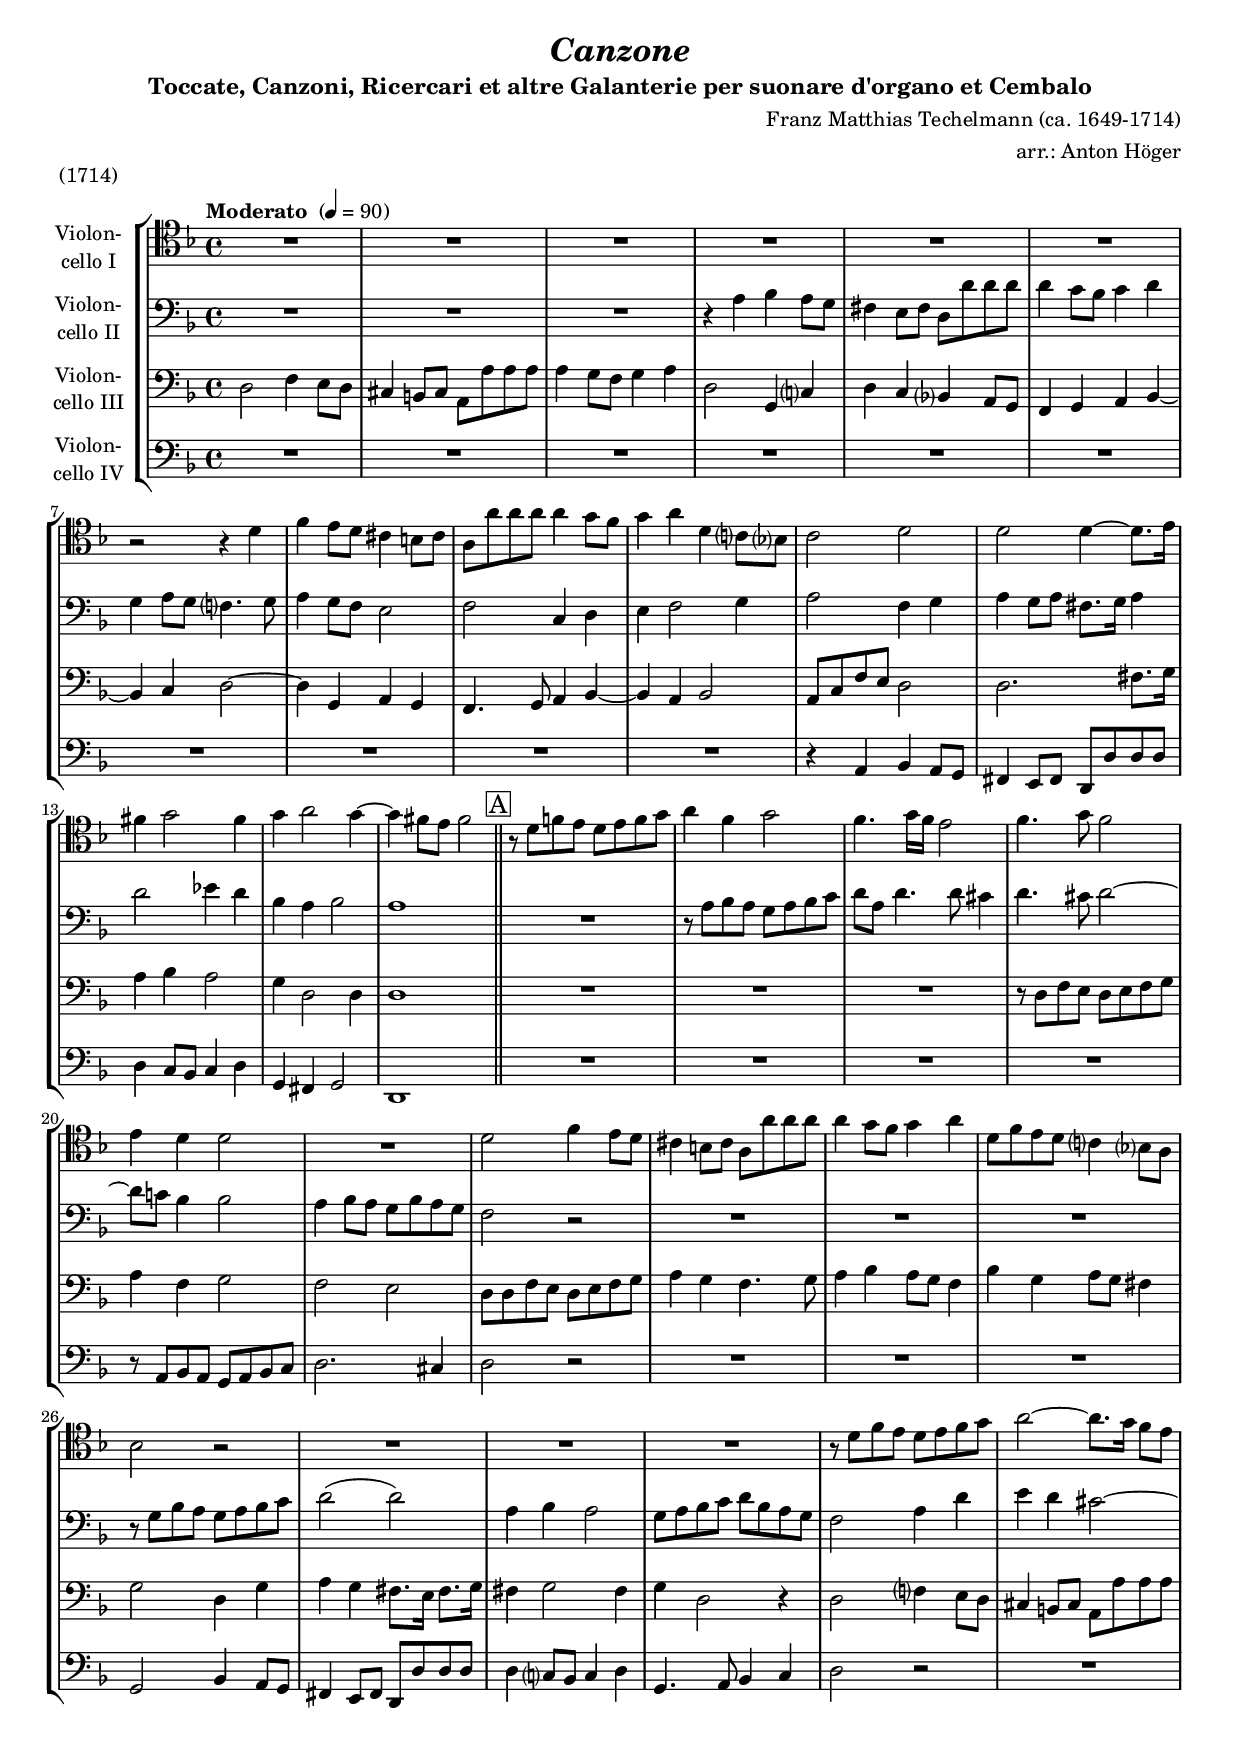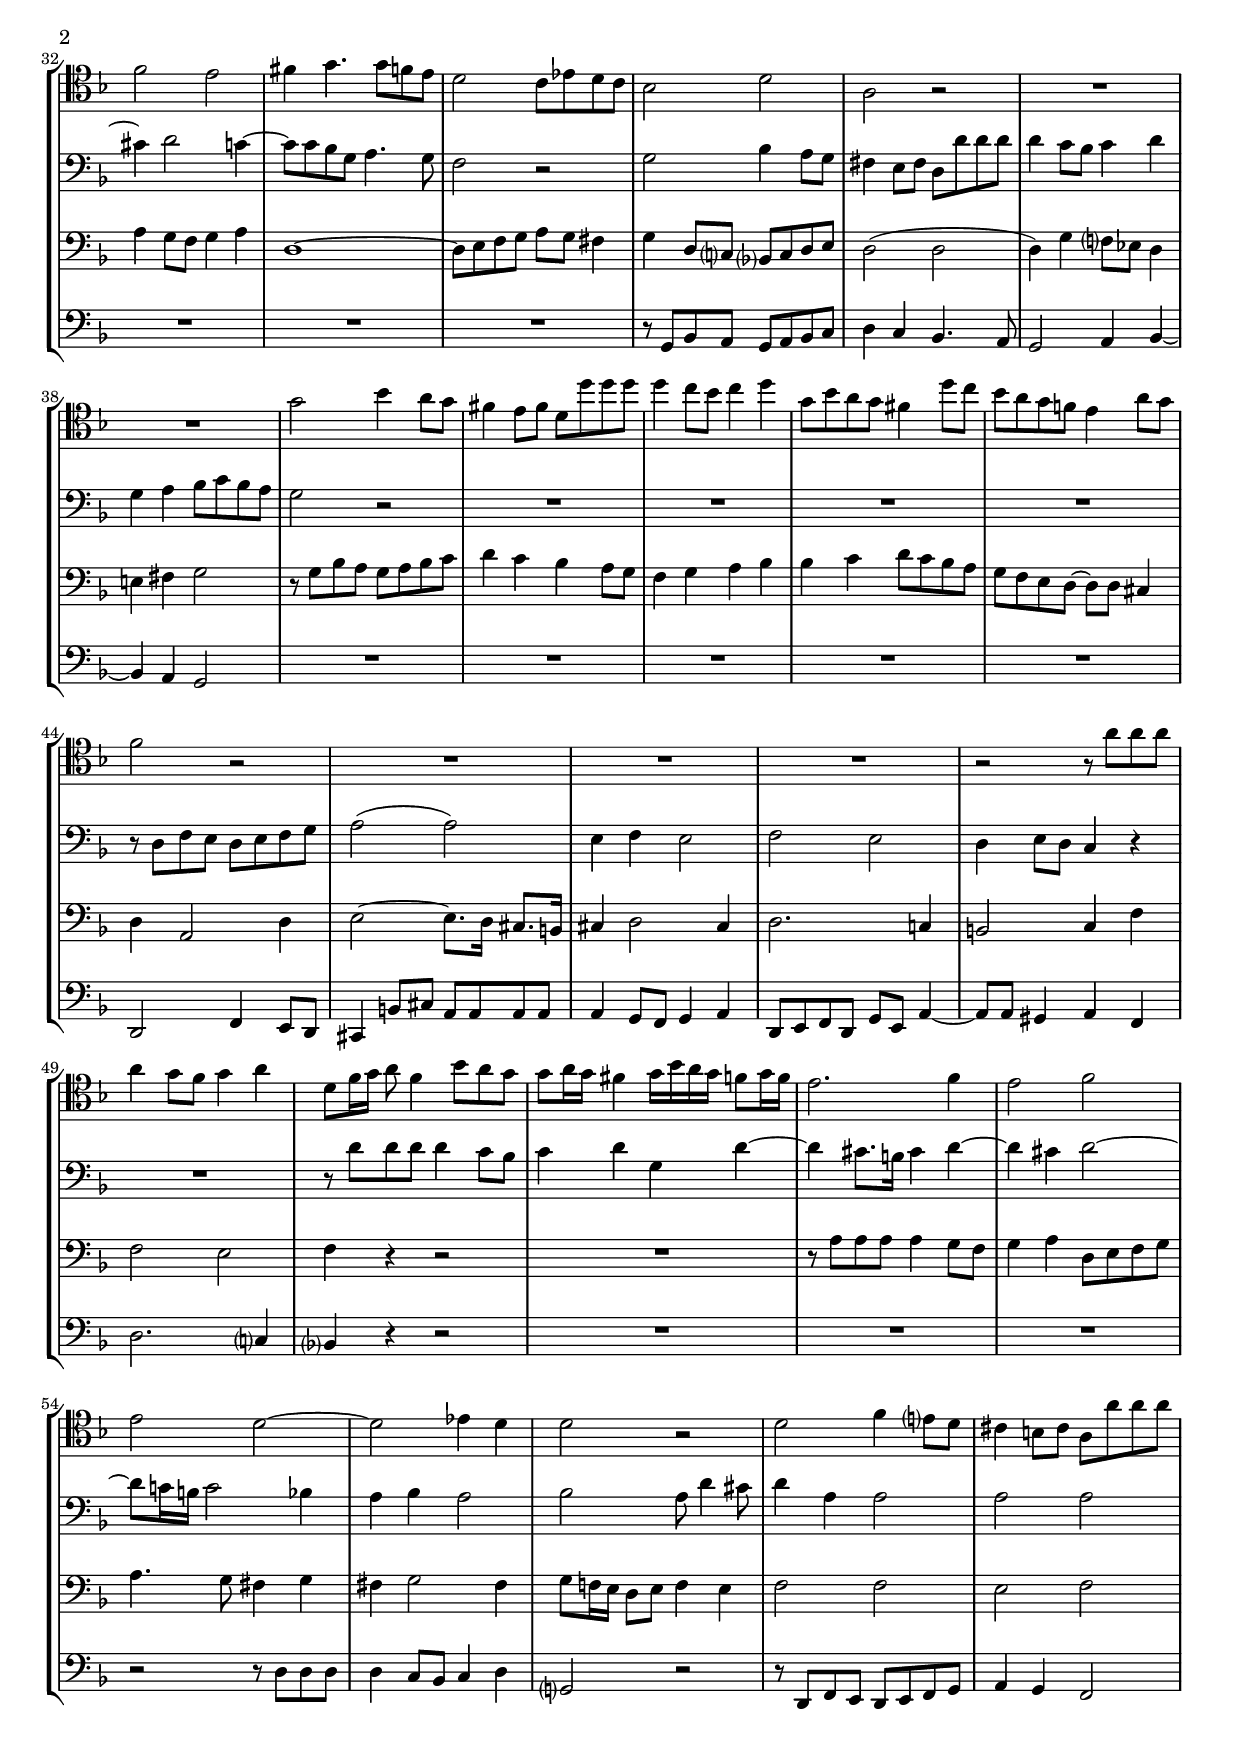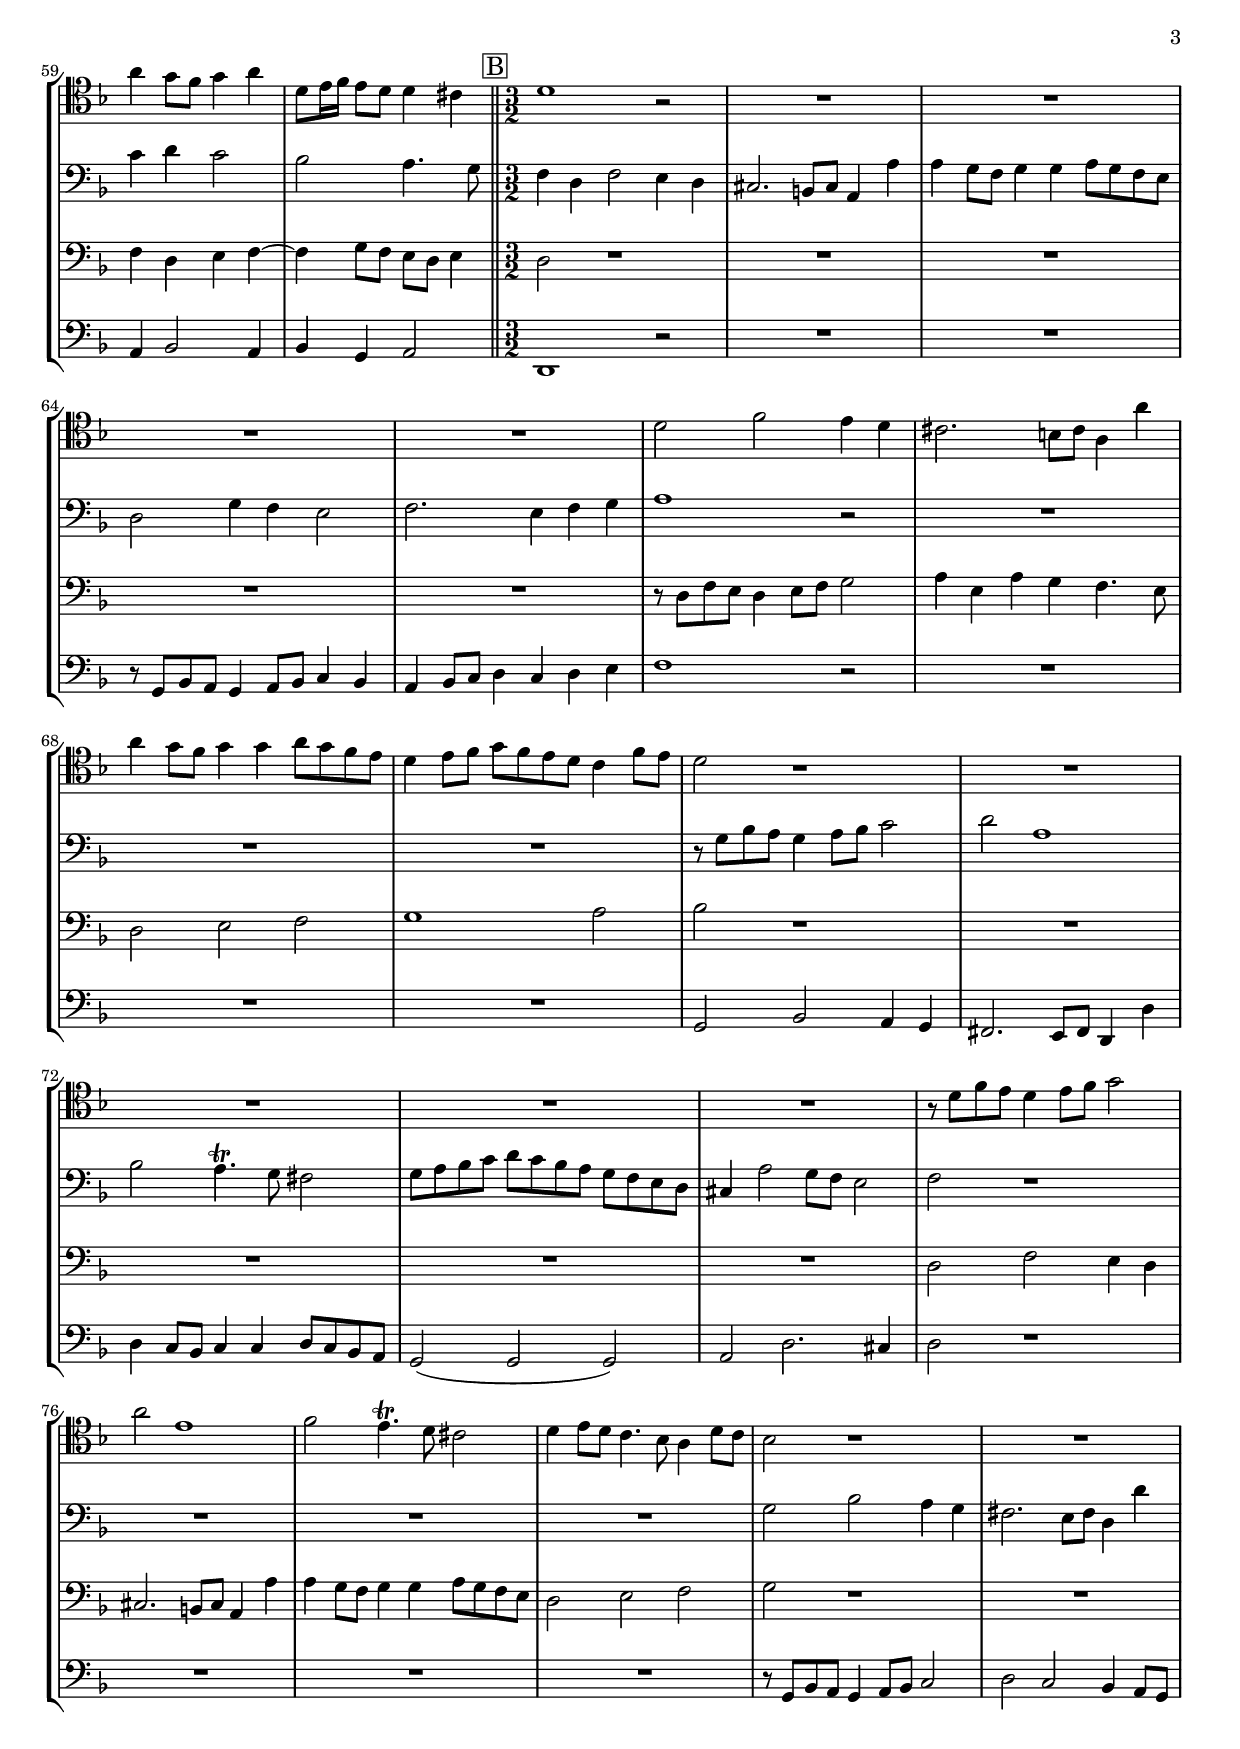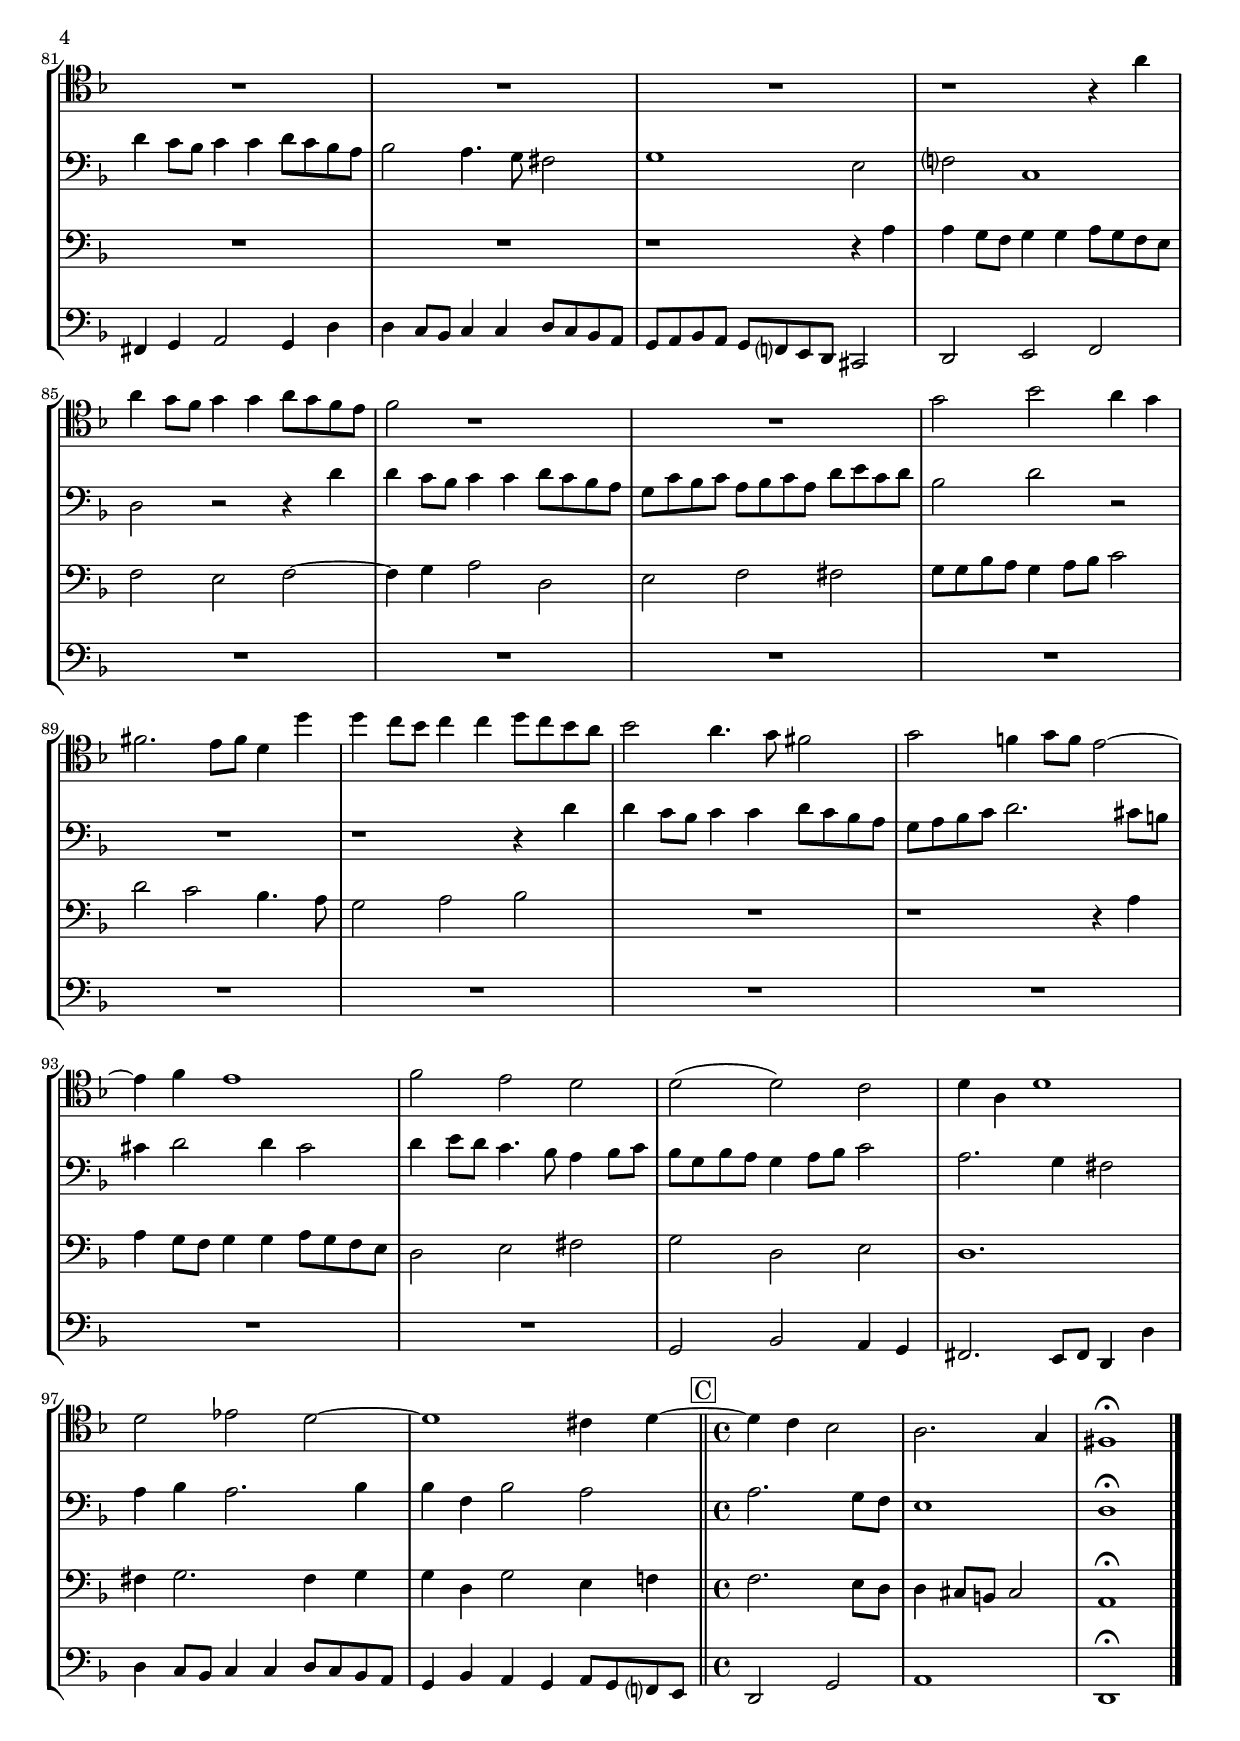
\version "2.18.2"
\include "deutsch.ly"
  
#(set-global-staff-size 17.75)

\header {
  title     = \markup \bold \italic "Canzone"
  subtitle  = "Toccate, Canzoni, Ricercari et altre Galanterie per suonare d'organo et Cembalo"
  composer  = "Franz Matthias Techelmann (ca. 1649-1714)"
  arranger  = "arr.: Anton Höger"
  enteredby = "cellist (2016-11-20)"
  piece     = "(1714)"
}

voiceconsts = {
  \key e \minor
  \time 4/4
  \clef "bass"
%  \numericTimeSignature
  \compressFullBarRests
  % Set default beaming for all staves
%  \set Timing.beamExceptions = #'()
%  \set Timing.baseMoment     = #(ly:make-moment 1 4)
%  \set Timing.beatStructure  = #'(1 1 1)
  \tempo "Moderato " 4=90
}

%minstr = "harpsichord"
mist = "string ensemble 1"
%minstr = "accordion"
miba = "bassoon"
%milo = "drawbar organ"
milo = "harpsichord"

boxa = { \bar "||"  \mark \markup \box "A" }
boxb = { \bar "||"  \mark \markup \box "B" \time 3/2 }
boxc = { \bar "||"  \mark \markup \box "C" \time 4/4 }

va = \relative c' {
  \voiceconsts
  \clef "tenor"
  
  R1*6
  r2 r4 e
  g fis8 e dis4 cis8 dis h h' h h h4 a8 g
  a4 h e, d?8 c?
  d2 e

  e e4~ e8. fis16
  gis4 a2 gis4
  a h2 a4~
  a gis8 fis gis2 \boxa
  r8 e g! fis e fis g a

  h4 g a2
  g4. a16 g fis2
  g4. a8 g2
  fis4 e e2

  R1
  e2 g4 fis8 e
  dis4 cis8 dis h h' h h
  h4 a8 g a4 h

  e,8 g fis e d?4 c?8 h
  c2 r
  R1*3
  r8 e g fis e fis g a
  h2~ h8. a16 g8 fis
  g2 fis

  gis4 a4. a8 g fis
  e2 d8 f e d
  c2 e
  h r

  R1*2
  a'2 c4 h8 a
  gis4 fis8 gis e e' e e
  e4 d8 c d4 e

  a,8 c h a gis4 e'8 d
  c h a g! fis4 h8 a
  g2 r
  R1*3
  r2 r8 h h h
  h4 a8 g a4 h

  e,8 g16 a h8 g4 c8 h a
  a h16 a gis4 a16 c h a g8 a16 g
  fis2. g4
  fis2 g

  fis e~
  e f4 e
  e2 r
  e g4 fis?8 e

  dis4 cis8 dis h h' h h
  h4 a8 g a4 h
  e,8 fis16 g fis8 e e4 dis \boxb
  e1 r2

  R1.*4
  e2 g fis4 e
  dis2. cis8 dis h4 h'

  h a8 g a4 a h8 a g fis
  e4 fis8 g a g fis e d4 g8 fis
  e2 r1

  R1.*4
  r8 e g fis e4 fis8 g a2
  h fis1

  g2 fis4.\trill e8 dis2
  e4 fis8 e d4. c8 h4 e8 d
  c2 r1

  R1.*4
  r1 r4 h'
  h a8 g a4 a h8 a g fis

  g2 r1
  R1.
  a2 c h4 a

  gis2. fis8 gis e4 e'
  e d8 c d4 d e8 d c h
  c2 h4. a8 gis2

  a g!4 a8 g fis2~
  fis4 g fis1
  g2 fis e

  e( e) d
  e4 h e1
  e2 f e~

  e1 dis4 e~ \boxc
  e d c2
  h2. a4
  gis1\fermata \bar "|."
}

vb = \relative c' {
  \voiceconsts

  R1*3
  r4 h c h8 a
  gis4 fis8 gis e e' e e
  e4 d8 c d4 e

  a, h8 a g?4. a8
  h4 a8 g fis2
  g d4 e
  fis g2 a4
  h2 g4 a

  h a8 h gis8. a16 h4
  e2 f4 e
  c h c2
  h1 \boxa
  R1

  r8 h c h a h c d
  e h e4. e8 dis4
  e4. dis8 e2~
  e8 d! c4 c2

  h4 c8 h a c h a
  g2 r
  R1*3
  r8 a c h a h c d
  e2( e)
  h4 c h2

  a8 h c d e c h a
  g2 h4 e
  fis e dis2~
  dis4 e2 d4~

  d8 d c a h4. a8
  g2 r
  a c4 h8 a
  gis4 fis8 gis e e' e e

  e4 d8 c d4 e
  a, h c8 d c h
  a2 r
  R1*4
  r8 e g fis e fis g a
  h2( h)

  fis4 g fis2
  g fis
  e4 fis8 e d4 r
  R1

  r8 e' e e e4 d8 c
  d4 e a, e'~
  e dis8. cis16 dis4 e~
  e dis e2~

  e8 d!16 cis d2 c4
  h c h2
  c h8 e4 dis8
  e4 h h2

  h h
  d4 e d2
  c h4. a8 \boxb
  g4 e g2 fis4 e

  dis2. cis8 dis h4 h'
  h a8 g a4 a h8 a g fis
  e2 a4 g fis2

  g2. fis4 g a
  h1 r2
  R1.*3
  r8 a c h a4 h8 c d2

  e h1
  c2 h4.\trill a8 gis2
  a8 h c d e d c h a g fis e

  dis4 h'2 a8 g fis2
  g r1
  R1.*3
  a2 c h4 a

  gis2. fis8 gis e4 e'
  e d8 c d4 d e8 d c h
  c2 h4. a8 gis2

  a1 fis2
  g? d1
  e2 r r4 e'

  e d8 c d4 d e8 d c h
  a d c d h c d h e fis d e
  c2 e r

  R1.
  r1 r4 e
  e d8 c d4 d e8 d c h

  a h c d e2. dis8 cis
  dis4 e2 e4 dis2
  e4 fis8 e d4. c8 h4 c8 d

  c a c h a4 h8 c d2
  h2. a4 gis2
  h4 c h2. c4

  c g c2 h \boxc
  h2. a8 g
  fis1
  e\fermata \bar "|."
  
}

vc = \relative c {
  \voiceconsts

  e2 g4 fis8 e
  dis4 cis8 dis h8 h' h h
  h4 a8 g a4 h
  e,2 a,4 d?

  e d c? h8 a
  g4 a h c~
  c d e2~
  e4 a, h a
  g4. a8 h4 c~

  c h c2
  h8 d g fis e2
  e2. gis8. a16
  h4 c h2

  a4 e2 e4
  e1 \boxa
  R1*3
  r8 e g fis e fis g a
  h4 g a2

  g fis
  e8 e g fis e fis g a
  h4 a g4. a8
  h4 c h8 a g4

  c a h8 a gis4
  a2 e4 a
  h a gis8. fis16 gis8. a16
  gis4 a2 gis4

  a e2 r4
  e2 g?4 fis8 e
  dis4 cis8 dis h h' h h
  h4 a8 g a4 h

  e,1~
  e8 fis g a h a gis4
  a e8 d? c? d e fis
  e2( e
  e4) a g?8 f e4
  fis! gis a2
  r8 a c h a h c d
  e4 d c h8 a
  g4 a h c

  c d e8 d c h
  a g fis e~ e e dis4
  e4 h2 e4
  fis2~ fis8. e16 dis8. cis16

  dis4 e2 dis4
  e2. d!4
  cis2 d4 g
  g2 fis

  g4 r r2
  R1
  r8 h h h h4 a8 g
  a4 h e,8 fis g a

  h4. a8 gis4 a
  gis a2 gis4
  a8 g!16 fis e8 fis g4 fis
  g2 g

  fis g
  g4 e fis g~
  g a8 g fis e fis4 \boxb
  e2 r1

  R1.*4
  r8 e g fis e4 fis8 g a2

  h4 fis h a g4. fis8
  e2 fis g
  a1 h2
  c r1

  R1.*4
  e,2 g fis4 e
  dis2. cis8 dis h4 h'
  h a8 g a4 a h8 a g fis
  e2 fis g

  a r1
  R1.*3
  r1 r4 h
  h a8 g a4 a h8 a g fis

  g2 fis g~
  g4 a h2 e,
  fis g gis
  a8 a c h a4 h8 c d2

  e d c4. h8
  a2 h c
  R1.
  r1 r4 h

  h a8 g a4 a h8 a g fis
  e2 fis gis
  a e fis
  e1.

  gis4 a2. gis4 a
  a e a2 fis4 g! \boxc
  g2. fis8 e
  e4 dis8 cis dis2
  h1\fermata \bar "|."
}

vd = \relative c {
  \voiceconsts

  R1*10
  r4 h c h8 a
  gis4 fis8 gis e e' e e
  e4 d8 c d4 e

  a, gis a2
  e1 \boxa
  R1*4
  r8 h' c h a h c d

  e2. dis4
  e2 r
  R1*3
  a,2 c4 h8 a
  gis4 fis8 gis e e' e e
  e4 d?8 c d4 e

  a,4. h8 c4 d
  e2 r
  R1*4
  r8 a, c h a h c d
  e4 d c4. h8

  a2 h4 c~
  c h a2
  R1*5
  e2 g4 fis8 e
  dis4 cis'8 dis h h h h

  h4 a8 g a4 h
  e,8 fis g e a fis h4~
  h8 h ais4 h g
  e'2. d?4

  c? r r2
  R1*3
  r2 r8 e e e
  e4 d8 c d4 e
  a,?2 r
  r8 e g fis e fis g a

  h4 a g2
  h4 c2 h4
  c a h2 \boxb
  e,1 r2

  R1.*2
  r8 a c h a4 h8 c d4 c
  h c8 d e4 d e fis
  g1 r2

  R1.*3
  a,2 c h4 a

  gis2. fis8 gis e4 e'
  e d8 c d4 d e8 d c h
  a2( a a)
  h e2. dis4

  e2 r1
  R1.*3

  r8 a, c h a4 h8 c d2
  e d c4 h8 a
  gis4 a h2 a4 e'

  e d8 c d4 d e8 d c h
  a h c h a g? fis e dis2
  e fis g

  R1.*10
  a2 c h4 a
  gis2. fis8 gis e4 e'

  e d8 c d4 d e8 d c h
  a4 c h a h8 a g? fis \boxc
  e2 a
  h1
  e,\fermata \bar "|."
}


music = \new StaffGroup <<
      \new Staff {
	\set Staff.midiInstrument = \mist
	\set Staff.instrumentName = \markup \center-column { "Violon-" "cello I" }
	\transpose e d { \va }
      }

      \new Staff {
	\set Staff.midiInstrument = \mist
	\set Staff.instrumentName = \markup \center-column { "Violon-" "cello II" }
	\transpose e d { \vb }
      }

      \new Staff {
	\set Staff.midiInstrument = \mist
	\set Staff.instrumentName = \markup \center-column { "Violon-" "cello III" }
	\transpose e d { \vc }
      }

      \new Staff {
	\set Staff.midiInstrument = \miba
	\set Staff.instrumentName = \markup \center-column { "Violon-" "cello IV" }
	\transpose e d { \vd }
      }
>>

\book {
  \score {
    \music
    \layout {}
  }

  \score {
    \unfoldRepeats \music

    \midi {
      \context {
        \Score
      }
    }
  }
}
